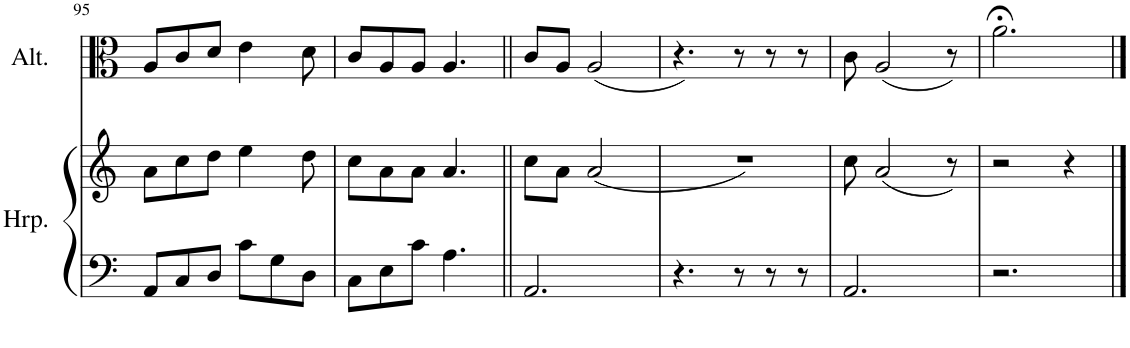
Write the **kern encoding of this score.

**kern	**kern	**kern
*part2	*part2	*part1
*staff3	*staff2	*staff1
*I"Harpe	*	*I"Alto
*I'Hrp.	*	*I'Alt.
!!LO:PB:g=z
*clefF4	*clefG2	*clefC3
*k[]	*k[]	*k[]
*M6/8	*M6/8	*M6/8
=95	=95	=95
8AA/L	8a\L	8A/L
8C/	8cc\	8c/
8D/J	8dd\J	8d/J
8c\L	4ee\	4e\
8G\	.	.
8D\J	8dd\	8d\
=96	=96	=96
8C\L	8cc\L	8c/L
8E\	8a\	8A/
8c\J	8a\J	8A/J
4.A\	4.a/	4.A/
=97||	=97||	=97||
2.AA/	8cc\L	8c/L
.	8a\J	8A/J
.	(2a/	(2A/
=98	=98	=98
4.r	2.r)	4.r)
8r	.	8r
8r	.	8r
8r	.	8r
=99	=99	=99
2.AA/	8cc\	8c\
.	(2a/	(2A/
.	8r)	8r)
=100	=100	=100
2.r	2r	2.a;<\
.	4r	.
==	==	==
*-	*-	*-
